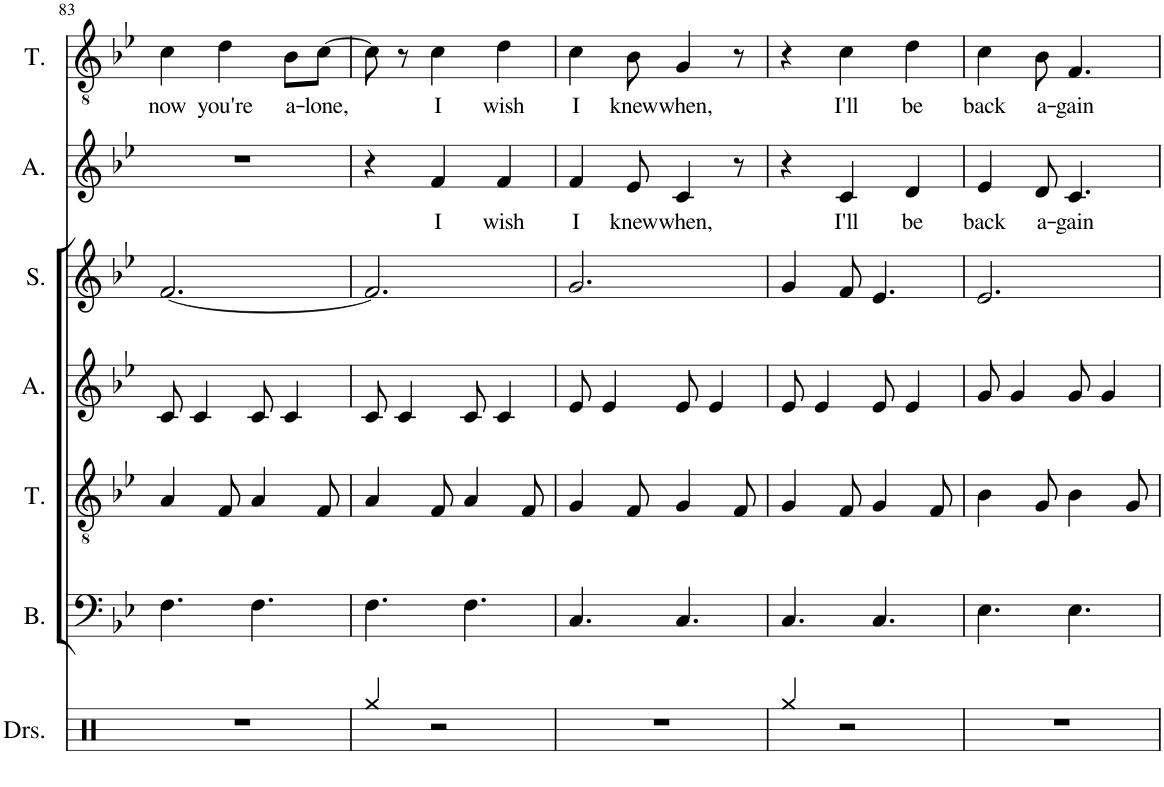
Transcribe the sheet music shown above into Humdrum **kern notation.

**kern	**kern	**kern	**kern	**kern	**kern	**text	**kern	**text
*part7	*part6	*part5	*part4	*part3	*part2	*part2	*part1	*part1
*staff7	*staff6	*staff5	*staff4	*staff3	*staff2	*staff2	*staff1	*staff1
*I"Drumset	*I"Bass	*I"Tenor	*I"Alto	*I"Soprano	*I"Alto	*	*I"Tenor	*
*I'Drs.	*I'B.	*I'T.	*I'A.	*I'S.	*I'A.	*	*I'T.	*
!!LO:PB:g=z
*clefX	*clefF4	*clefGv2	*clefG2	*clefG2	*clefG2	*	*clefGv2	*
*k[]	*k[b-e-]	*k[b-e-]	*k[b-e-]	*k[b-e-]	*k[b-e-]	*	*k[b-e-]	*
*M3/4	*M3/4	*M3/4	*M3/4	*M3/4	*M3/4	*	*M3/4	*
=83	=83	=83	=83	=83	=83	=83	=83	=83
!	!	!	!	!	!	!	!	!LO:LY:b
2.r	4.F\	4A/	8c/	[2.f/	2.r	.	4c\	now
.	.	.	4c/	.	.	.	.	.
!	!	!	!	!	!	!	!	!LO:LY:b
.	.	8F/	.	.	.	.	4d\	you're
.	4.F\	4A/	8c/	.	.	.	.	.
!	!	!	!	!	!	!	!	!LO:LY:b
.	.	.	4c/	.	.	.	8B-\L	a-
!	!	!	!	!	!	!	!	!LO:LY:b
.	.	8F/	.	.	.	.	[8c\J	-lone,
=84	=84	=84	=84	=84	=84	=84	=84	=84
4Rgg/	4.F\	4A/	8c/	2.f/]	4r	.	8c\]	.
.	.	.	4c/	.	.	.	8r	.
!	!	!	!	!	!	!LO:LY:b	!	!LO:LY:b
2r	.	8F/	.	.	4f/	I	4c\	I
.	4.F\	4A/	8c/	.	.	.	.	.
!	!	!	!	!	!	!LO:LY:b	!	!LO:LY:b
.	.	.	4c/	.	4f/	wish	4d\	wish
.	.	8F/	.	.	.	.	.	.
=85	=85	=85	=85	=85	=85	=85	=85	=85
!	!	!	!	!	!	!LO:LY:b	!	!LO:LY:b
2.r	4.C/	4G/	8e-/	2.g/	4f/	I	4c\	I
.	.	.	4e-/	.	.	.	.	.
!	!	!	!	!	!	!LO:LY:b	!	!LO:LY:b
.	.	8F/	.	.	8e-/	knew	8B-\	knew
!	!	!	!	!	!	!LO:LY:b	!	!LO:LY:b
.	4.C/	4G/	8e-/	.	4c/	when,	4G/	when,
.	.	.	4e-/	.	.	.	.	.
.	.	8F/	.	.	8r	.	8r	.
=86	=86	=86	=86	=86	=86	=86	=86	=86
4Rgg/	4.C/	4G/	8e-/	4g/	4r	.	4r	.
.	.	.	4e-/	.	.	.	.	.
!	!	!	!	!	!	!LO:LY:b	!	!LO:LY:b
2r	.	8F/	.	8f/	4c/	I'll	4c\	I'll
.	4.C/	4G/	8e-/	4.e-/	.	.	.	.
!	!	!	!	!	!	!LO:LY:b	!	!LO:LY:b
.	.	.	4e-/	.	4d/	be	4d\	be
.	.	8F/	.	.	.	.	.	.
=87	=87	=87	=87	=87	=87	=87	=87	=87
!	!	!	!	!	!	!LO:LY:b	!	!LO:LY:b
2.r	4.E-\	4B-\	8g/	2.e-/	4e-/	back	4c\	back
.	.	.	4g/	.	.	.	.	.
!	!	!	!	!	!	!LO:LY:b	!	!LO:LY:b
.	.	8G/	.	.	8d/	a-	8B-\	a-
!	!	!	!	!	!	!LO:LY:b	!	!LO:LY:b
.	4.E-\	4B-\	8g/	.	4.c/	-gain	4.F/	-gain
.	.	.	4g/	.	.	.	.	.
.	.	8G/	.	.	.	.	.	.
=	=	=	=	=	=	=	=	=
*-	*-	*-	*-	*-	*-	*-	*-	*-
